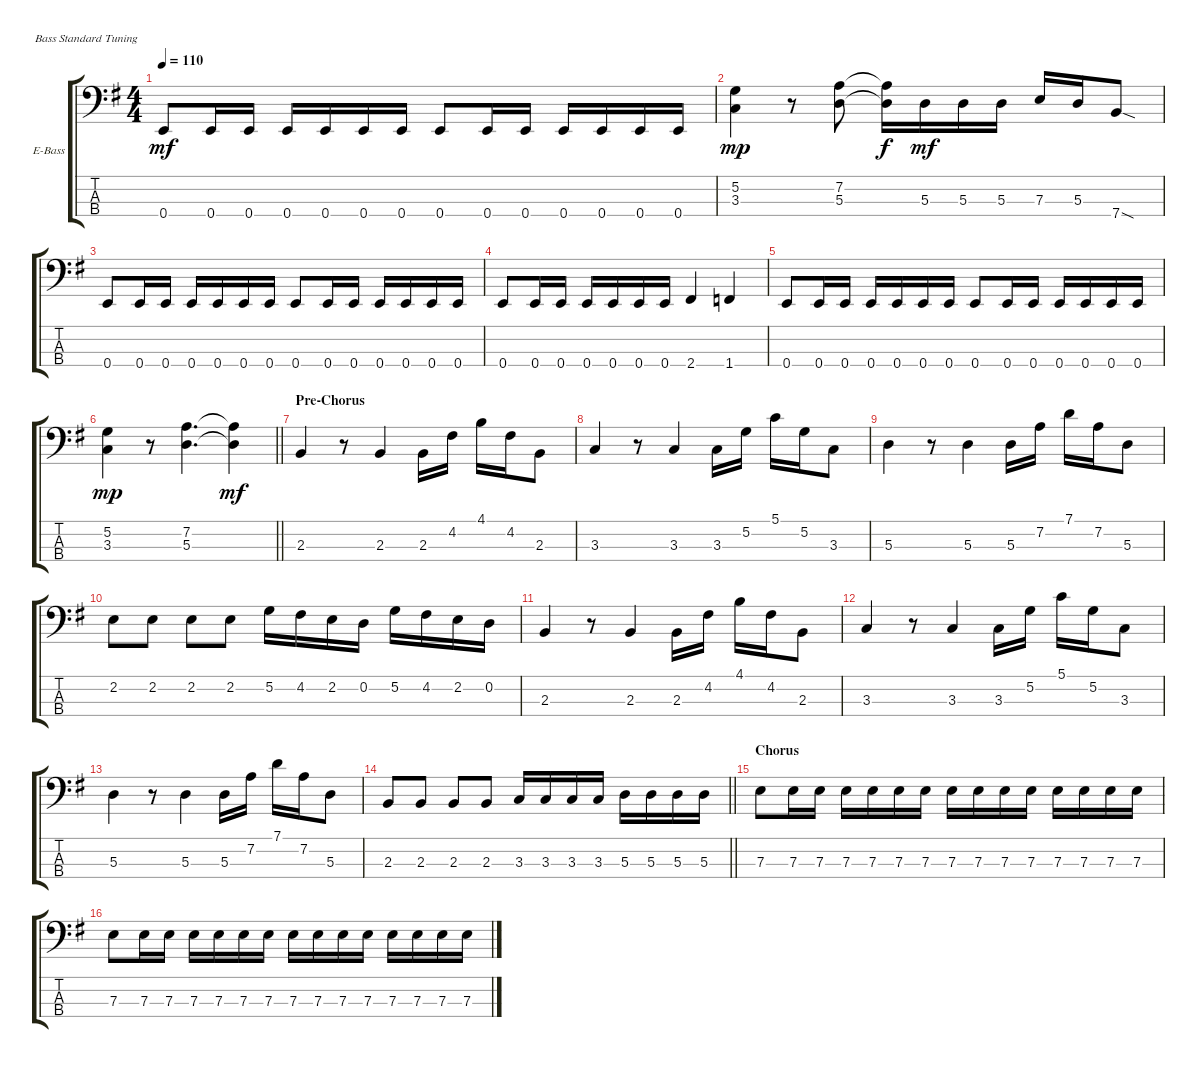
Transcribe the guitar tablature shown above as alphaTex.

\bracketExtendMode groupsimilarinstruments
\firstSystemTrackNameOrientation horizontal
\otherSystemsTrackNameOrientation horizontal
\track ("Бас" "E-Bass") {instrument electricbassfinger}
\staff {score tabs}
\tuning (G2 D2 A1 E1)
\ts (4 4)
\tempo 110
\clef f4
\ks eminor
0.4.8{dy mf} 0.4.16 0.4.16 0.4.16 0.4.16 0.4.16 0.4.16 0.4.8 0.4.16 0.4.16 0.4.16 0.4.16 0.4.16 0.4.16 |
(5.2 3.3).4{dy mp} r.8 (7.2 5.3).8 (7.2{t} 5.3{t}).16{dy f} 5.3.16{dy mf} 5.3.16 5.3.16 7.3.16 5.3.16 7.4{sod}.8 |
0.4.8 0.4.16 0.4.16 0.4.16 0.4.16 0.4.16 0.4.16 0.4.8 0.4.16 0.4.16 0.4.16 0.4.16 0.4.16 0.4.16 |
0.4.8 0.4.16 0.4.16 0.4.16 0.4.16 0.4.16 0.4.16 2.4.4 1.4.4 |
0.4.8 0.4.16 0.4.16 0.4.16 0.4.16 0.4.16 0.4.16 0.4.8 0.4.16 0.4.16 0.4.16 0.4.16 0.4.16 0.4.16 |
\barLineRight lightlight
(5.2 3.3).4{dy mp} r.8 (7.2 5.3).4{d} (7.2{t} 5.3{t}).4{dy mf} |
\section ("" "Pre-Chorus")
2.3.4 r.8 2.3.4 2.3.16 4.2.16 4.1.16 4.2.16 2.3.8 |
3.3.4 r.8 3.3.4 3.3.16 5.2.16 5.1.16 5.2.16 3.3.8 |
5.3.4 r.8 5.3.4 5.3.16 7.2.16 7.1.16 7.2.16 5.3.8 |
2.2.8 2.2.8 2.2.8 2.2.8 5.2.16 4.2.16 2.2.16 0.2.16 5.2.16 4.2.16 2.2.16 0.2.16 |
2.3.4 r.8 2.3.4 2.3.16 4.2.16 4.1.16 4.2.16 2.3.8 |
3.3.4 r.8 3.3.4 3.3.16 5.2.16 5.1.16 5.2.16 3.3.8 |
5.3.4 r.8 5.3.4 5.3.16 7.2.16 7.1.16 7.2.16 5.3.8 |
\barLineRight lightlight
2.3.8 2.3.8 2.3.8 2.3.8 3.3.16 3.3.16 3.3.16 3.3.16 5.3.16 5.3.16 5.3.16 5.3.16 |
\section ("" "Chorus")
7.3.8 7.3.16 7.3.16 7.3.16 7.3.16 7.3.16 7.3.16 7.3.16 7.3.16 7.3.16 7.3.16 7.3.16 7.3.16 7.3.16 7.3.16 |
7.3.8 7.3.16 7.3.16 7.3.16 7.3.16 7.3.16 7.3.16 7.3.16 7.3.16 7.3.16 7.3.16 7.3.16 7.3.16 7.3.16 7.3.16
